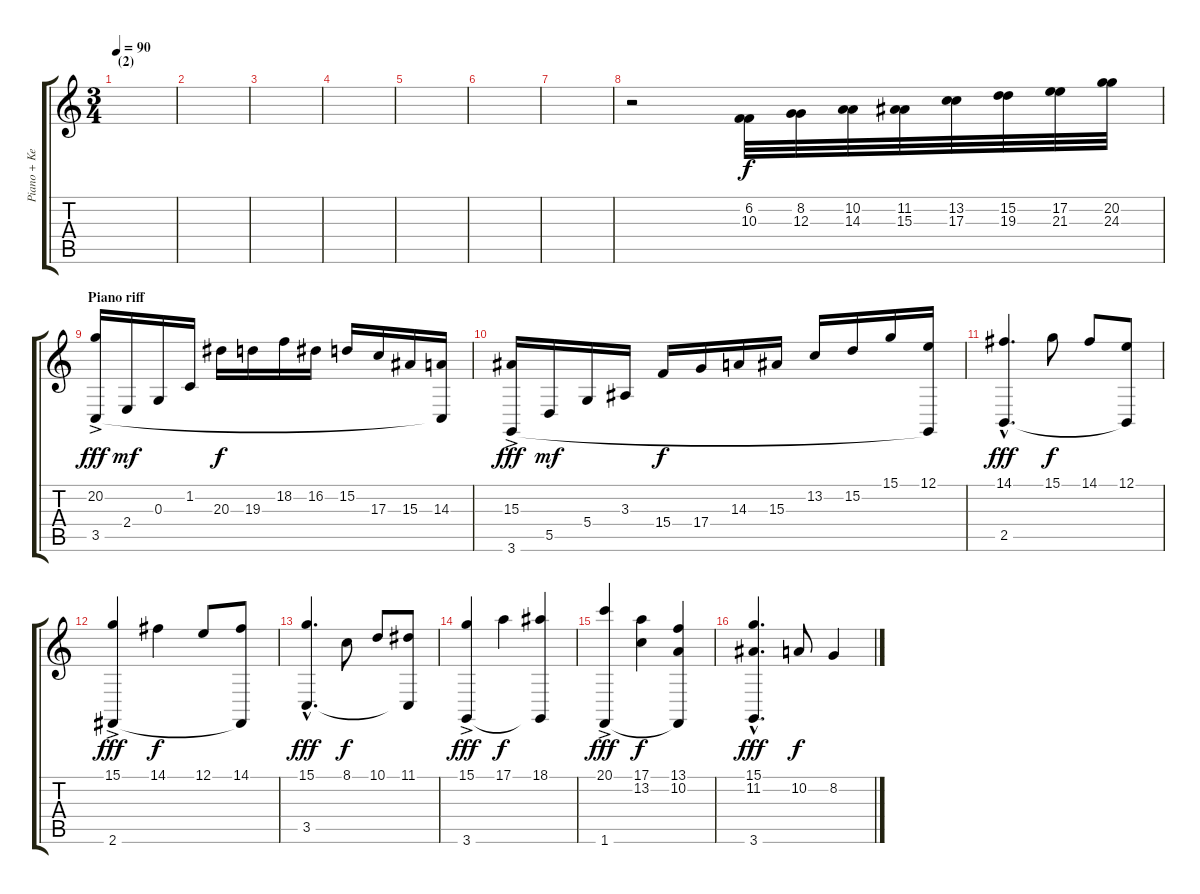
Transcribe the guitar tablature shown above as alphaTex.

\track ("Piano + Keyboards (A. Staropoli)" "Piano + Ke") {instrument brightacousticpiano}
\staff {score tabs}
\tuning (E4 B3 G3 D3 A2 E2) {hide}
\ts (3 4)
\section ("" "(2)")
\tempo 90
\clef g2
\ks c
|
|
|
|
|
|
|
r.2 (6.2 10.3).32 (8.2 12.3).32 (10.2 14.3).32 (11.2 15.3).32 (13.2 17.3).32 (15.2 19.3).32 (17.2 21.3).32 (20.2 24.3).32 |
\section ("" "Piano riff")
(20.2{ac} 3.5{ac}).16{dy fff volume 16} 2.4.16{dy mf} 0.3.16 1.2.16 20.3.16{dy f} 19.3.16 18.2.16 16.2.16 15.2.16 17.3.16 15.3.16 (14.3 3.5{t}).16 |
(15.3{ac} 3.6{ac}).16{dy fff} 5.5.16{dy mf} 5.4.16 3.3.16 15.4.16{dy f} 17.4.16 14.3.16 15.3.16 13.2.16 15.2.16 15.1.16 (12.1 3.6{t}).16 |
(14.1{hac} 2.5{hac}).4{d dy fff} 15.1.8{dy f} 14.1.8 (12.1 2.5{t}).8 |
(15.1{ac} 2.6{ac}).4{dy fff} 14.1.4{dy f} 12.1.8 (14.1 2.6{t}).8 |
(15.1{hac} 3.5{hac}).4{d dy fff} 8.1.8{dy f} 10.1.8 (11.1 3.5{t}).8 |
(15.1{ac} 3.6{ac}).4{dy fff} 17.1.4{dy f} (18.1 3.6{t}).4 |
(20.1 1.6{ac}).4{dy fff} (17.1 13.2).4{dy f} (13.1 10.2 1.6{t}).4 |
(15.1{hac} 11.2{hac} 3.6{hac}).4{d dy fff} 10.2.8{dy f} 8.2.4
